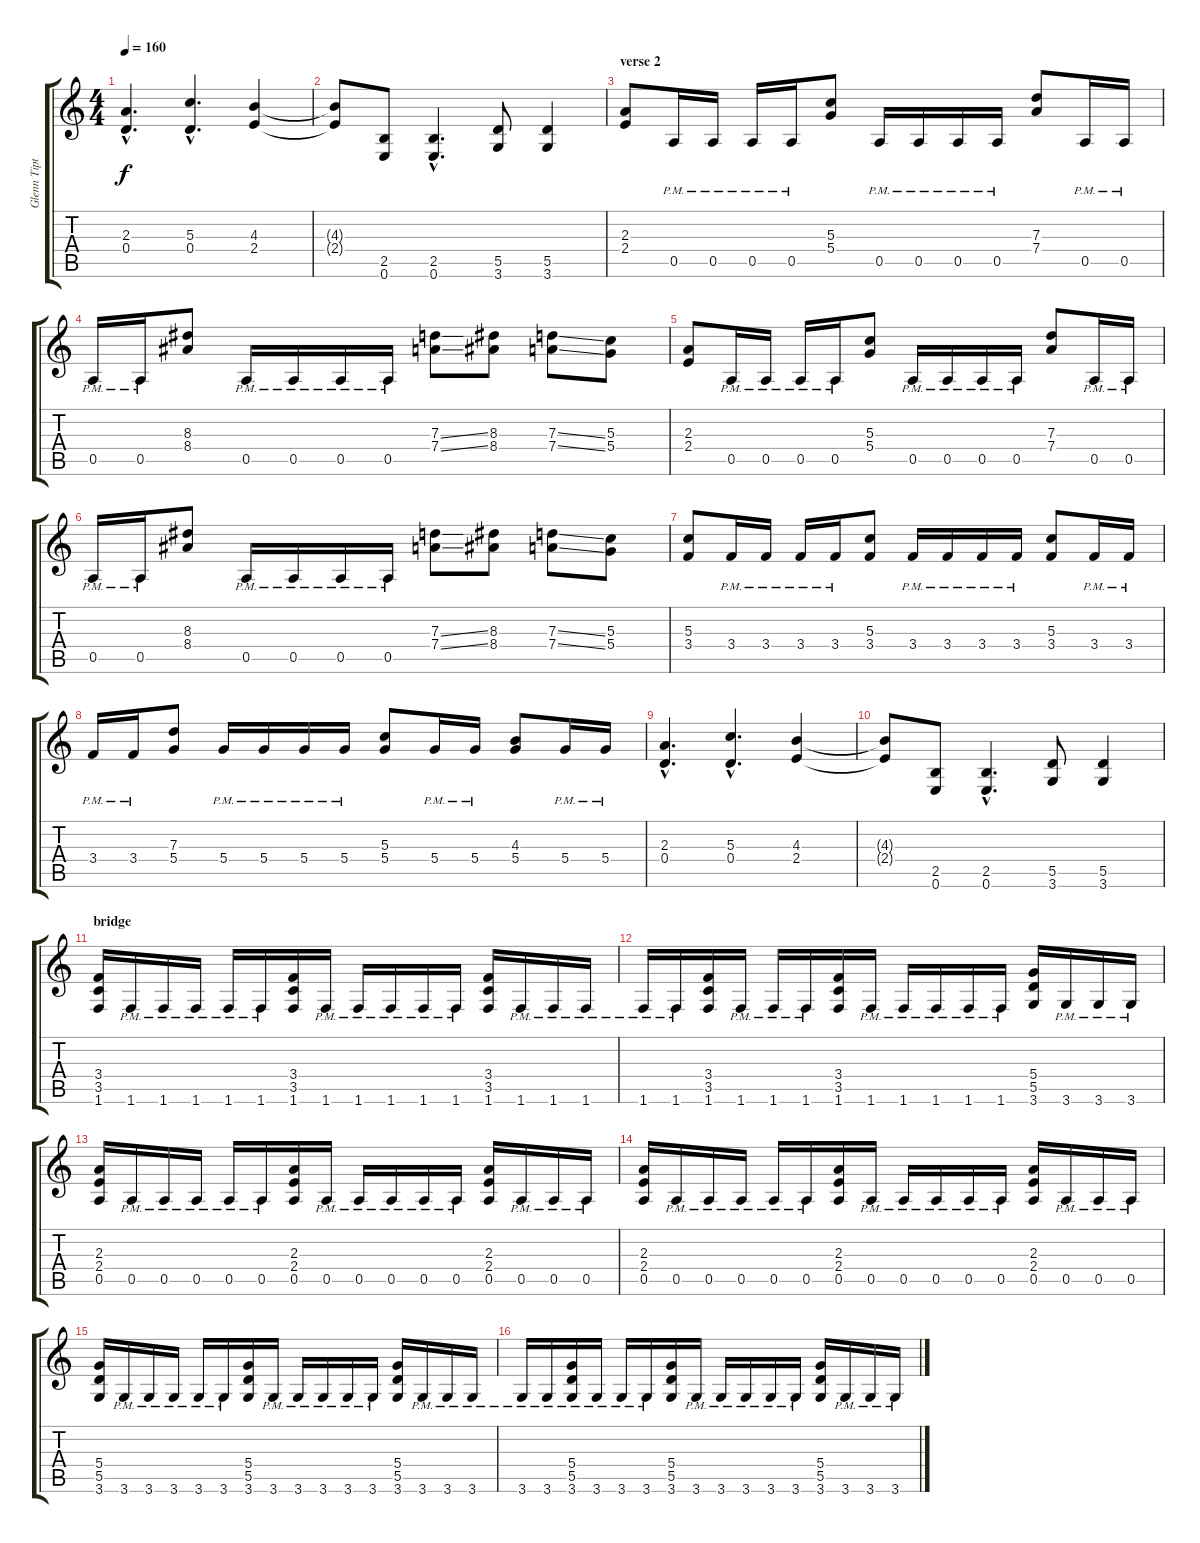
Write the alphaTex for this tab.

\track ("Glenn Tipton" "Glenn Tipt") {instrument distortionguitar}
\staff {score tabs}
\tuning (E4 B3 G3 D3 A2 E2) {hide}
\ts (4 4)
\tempo 160
\clef g2
\ks c
(2.3{hac} 0.4{hac}).4{d dy f} (5.3{hac} 0.4{hac}).4{d} (4.3 2.4).4 |
(4.3{t} 2.4{t}).8 (2.5 0.6).8 (2.5{hac} 0.6{hac}).4{d} (5.5 3.6).8 (5.5 3.6).4 |
\section ("" "verse 2")
(2.3 2.4).8 0.5{pm}.16 0.5{pm}.16 0.5{pm}.16 0.5{pm}.16 (5.3 5.4).8 0.5{pm}.16 0.5{pm}.16 0.5{pm}.16 0.5{pm}.16 (7.3 7.4).8 0.5{pm}.16 0.5{pm}.16 |
0.5{pm}.16 0.5{pm}.16 (8.3 8.4).8 0.5{pm}.16 0.5{pm}.16 0.5{pm}.16 0.5{pm}.16 (7.3{ss} 7.4{ss}).8 (8.3 8.4).8 (7.3{ss} 7.4{ss}).8 (5.3 5.4).8 |
(2.3 2.4).8 0.5{pm}.16 0.5{pm}.16 0.5{pm}.16 0.5{pm}.16 (5.3 5.4).8 0.5{pm}.16 0.5{pm}.16 0.5{pm}.16 0.5{pm}.16 (7.3 7.4).8 0.5{pm}.16 0.5{pm}.16 |
0.5{pm}.16 0.5{pm}.16 (8.3 8.4).8 0.5{pm}.16 0.5{pm}.16 0.5{pm}.16 0.5{pm}.16 (7.3{ss} 7.4{ss}).8 (8.3 8.4).8 (7.3{ss} 7.4{ss}).8 (5.3 5.4).8 |
(5.3 3.4).8 3.4{pm}.16 3.4{pm}.16 3.4{pm}.16 3.4{pm}.16 (5.3 3.4).8 3.4{pm}.16 3.4{pm}.16 3.4{pm}.16 3.4{pm}.16 (5.3 3.4).8 3.4{pm}.16 3.4{pm}.16 |
3.4{pm}.16 3.4{pm}.16 (7.3 5.4).8 5.4{pm}.16 5.4{pm}.16 5.4{pm}.16 5.4{pm}.16 (5.3 5.4).8 5.4{pm}.16 5.4{pm}.16 (4.3 5.4).8 5.4{pm}.16 5.4{pm}.16 |
(2.3{hac} 0.4{hac}).4{d} (5.3{hac} 0.4{hac}).4{d} (4.3 2.4).4 |
(4.3{t} 2.4{t}).8 (2.5 0.6).8 (2.5{hac} 0.6{hac}).4{d} (5.5 3.6).8 (5.5 3.6).4 |
\section ("" "bridge")
(3.4 3.5 1.6).16 1.6{pm}.16 1.6{pm}.16 1.6{pm}.16 1.6{pm}.16 1.6{pm}.16 (3.4 3.5 1.6).16 1.6{pm}.16 1.6{pm}.16 1.6{pm}.16 1.6{pm}.16 1.6{pm}.16 (3.4 3.5 1.6).16 1.6{pm}.16 1.6{pm}.16 1.6{pm}.16 |
1.6{pm}.16 1.6{pm}.16 (3.4 3.5 1.6).16 1.6{pm}.16 1.6{pm}.16 1.6{pm}.16 (3.4 3.5 1.6).16 1.6{pm}.16 1.6{pm}.16 1.6{pm}.16 1.6{pm}.16 1.6{pm}.16 (5.4 5.5 3.6).16 3.6{pm}.16 3.6{pm}.16 3.6{pm}.16 |
(2.3 2.4 0.5).16 0.5{pm}.16 0.5{pm}.16 0.5{pm}.16 0.5{pm}.16 0.5{pm}.16 (2.3 2.4 0.5).16 0.5{pm}.16 0.5{pm}.16 0.5{pm}.16 0.5{pm}.16 0.5{pm}.16 (2.3 2.4 0.5).16 0.5{pm}.16 0.5{pm}.16 0.5{pm}.16 |
(2.3 2.4 0.5).16 0.5{pm}.16 0.5{pm}.16 0.5{pm}.16 0.5{pm}.16 0.5{pm}.16 (2.3 2.4 0.5).16 0.5{pm}.16 0.5{pm}.16 0.5{pm}.16 0.5{pm}.16 0.5{pm}.16 (2.3 2.4 0.5).16 0.5{pm}.16 0.5{pm}.16 0.5{pm}.16 |
(5.4 5.5 3.6).16 3.6{pm}.16 3.6{pm}.16 3.6{pm}.16 3.6{pm}.16 3.6{pm}.16 (5.4 5.5 3.6).16 3.6{pm}.16 3.6{pm}.16 3.6{pm}.16 3.6{pm}.16 3.6{pm}.16 (5.4 5.5 3.6).16 3.6{pm}.16 3.6{pm}.16 3.6{pm}.16 |
3.6{pm}.16 3.6{pm}.16 (5.4 5.5 3.6{pm}).16 3.6{pm}.16 3.6{pm}.16 3.6{pm}.16 (5.4 5.5 3.6).16 3.6{pm}.16 3.6{pm}.16 3.6{pm}.16 3.6{pm}.16 3.6{pm}.16 (5.4 5.5 3.6).16 3.6{pm}.16 3.6{pm}.16 3.6{pm}.16
